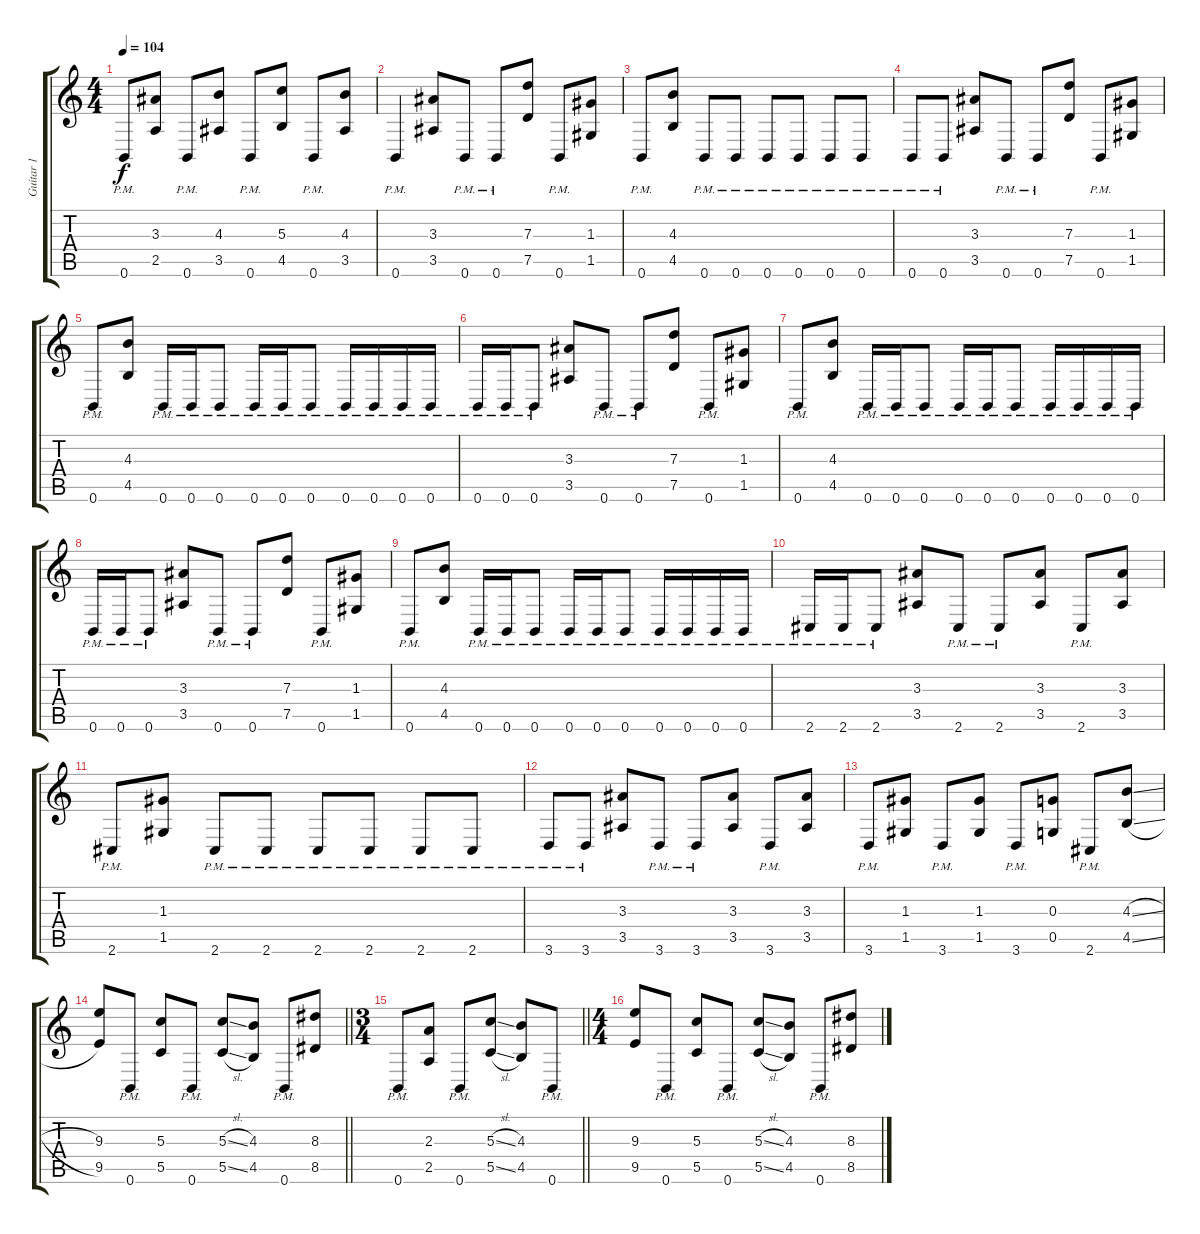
\track ("Guitar 1" "Guitar 1") {instrument distortionguitar}
\staff {score tabs}
\tuning (E4 C4 G3 C3 G2 B1) {hide}
\ts (4 4)
\tempo 104
\clef g2
\ks c
0.6{pm}.8{dy f} (3.3 2.5).8 0.6{pm}.8 (4.3 3.5).8 0.6{pm}.8 (5.3 4.5).8 0.6{pm}.8 (4.3 3.5).8 |
0.6{pm}.4 (3.3 3.5).8 0.6{pm}.8 0.6{pm}.8 (7.3 7.5).8 0.6{pm}.8 (1.3 1.5).8 |
0.6{pm}.8 (4.3 4.5).8 0.6{pm}.8 0.6{pm}.8 0.6{pm}.8 0.6{pm}.8 0.6{pm}.8 0.6{pm}.8 |
0.6{pm}.8 0.6{pm}.8 (3.3 3.5).8 0.6{pm}.8 0.6{pm}.8 (7.3 7.5).8 0.6{pm}.8 (1.3 1.5).8 |
0.6{pm}.8 (4.3 4.5).8 0.6{pm}.16 0.6{pm}.16 0.6{pm}.8 0.6{pm}.16 0.6{pm}.16 0.6{pm}.8 0.6{pm}.16 0.6{pm}.16 0.6{pm}.16 0.6{pm}.16 |
0.6{pm}.16 0.6{pm}.16 0.6{pm}.8 (3.3 3.5).8 0.6{pm}.8 0.6{pm}.8 (7.3 7.5).8 0.6{pm}.8 (1.3 1.5).8 |
0.6{pm}.8 (4.3 4.5).8 0.6{pm}.16 0.6{pm}.16 0.6{pm}.8 0.6{pm}.16 0.6{pm}.16 0.6{pm}.8 0.6{pm}.16 0.6{pm}.16 0.6{pm}.16 0.6{pm}.16 |
0.6{pm}.16 0.6{pm}.16 0.6{pm}.8 (3.3 3.5).8 0.6{pm}.8 0.6{pm}.8 (7.3 7.5).8 0.6{pm}.8 (1.3 1.5).8 |
0.6{pm}.8 (4.3 4.5).8 0.6{pm}.16 0.6{pm}.16 0.6{pm}.8 0.6{pm}.16 0.6{pm}.16 0.6{pm}.8 0.6{pm}.16 0.6{pm}.16 0.6{pm}.16 0.6{pm}.16 |
2.6{pm}.16 2.6{pm}.16 2.6{pm}.8 (3.3 3.5).8 2.6{pm}.8 2.6{pm}.8 (3.3 3.5).8 2.6{pm}.8 (3.3 3.5).8 |
2.6{pm}.8 (1.3 1.5).8 2.6{pm}.8 2.6{pm}.8 2.6{pm}.8 2.6{pm}.8 2.6{pm}.8 2.6{pm}.8 |
3.6{pm}.8 3.6{pm}.8 (3.3 3.5).8 3.6{pm}.8 3.6{pm}.8 (3.3 3.5).8 3.6{pm}.8 (3.3 3.5).8 |
3.6{pm}.8 (1.3 1.5).8 3.6{pm}.8 (1.3 1.5).8 3.6{pm}.8 (0.3 0.5).8 2.6{pm}.8 (4.3{sl} 4.5{sl}).8 |
\barLineRight lightlight
(9.3 9.5).8 0.6{pm}.8 (5.3 5.5).8 0.6{pm}.8 (5.3{sl} 5.5{sl}).8 (4.3 4.5).8 0.6{pm}.8 (8.3 8.5).8 |
\ts (3 4)
\barLineRight lightlight
0.6{pm}.8 (2.3 2.5).8 0.6{pm}.8 (5.3{sl} 5.5{sl}).8 (4.3 4.5).8 0.6{pm}.8 |
\ts (4 4)
(9.3 9.5).8 0.6{pm}.8 (5.3 5.5).8 0.6{pm}.8 (5.3{sl} 5.5{sl}).8 (4.3 4.5).8 0.6{pm}.8 (8.3 8.5).8
